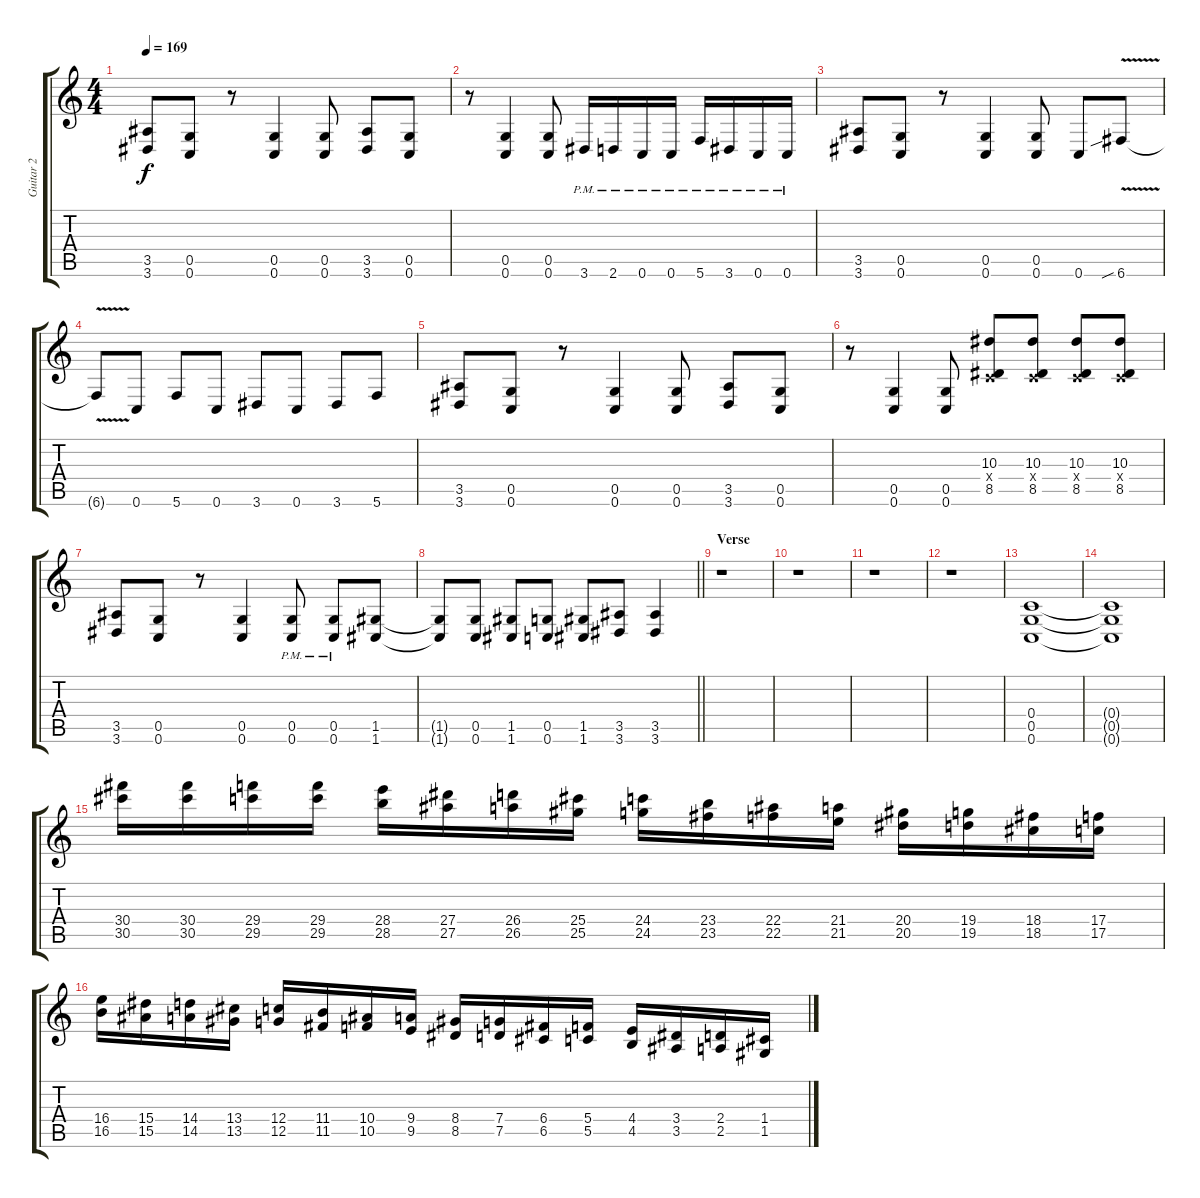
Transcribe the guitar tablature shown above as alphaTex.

\track ("Guitar 2" "Guitar 2") {instrument distortionguitar}
\staff {score tabs}
\tuning (D4 A3 F3 C3 G2 C2) {hide}
\ts (4 4)
\tempo 169
\clef g2
\ks c
(3.5 3.6).8{dy f} (0.5 0.6).8 r.8 (0.5 0.6).4 (0.5 0.6).8 (3.5 3.6).8 (0.5 0.6).8 |
r.8 (0.5 0.6).4 (0.5 0.6).8 3.6{pm}.16 2.6{pm}.16 0.6{pm}.16 0.6{pm}.16 5.6{pm}.16 3.6{pm}.16 0.6{pm}.16 0.6{pm}.16 |
(3.5 3.6).8 (0.5 0.6).8 r.8 (0.5 0.6).4 (0.5 0.6).8 0.6.8 6.6{v sib}.8 |
6.6{t}.8 0.6.8 5.6.8 0.6.8 3.6.8 0.6.8 3.6.8 5.6.8 |
(3.5 3.6).8 (0.5 0.6).8 r.8 (0.5 0.6).4 (0.5 0.6).8 (3.5 3.6).8 (0.5 0.6).8 |
r.8 (0.5 0.6).4 (0.5 0.6).8 (10.3 0.4{x} 8.5).8 (10.3 0.4{x} 8.5).8 (10.3 0.4{x} 8.5).8 (10.3 0.4{x} 8.5).8 |
(3.5 3.6).8 (0.5 0.6).8 r.8 (0.5 0.6).4 (0.5{pm} 0.6{pm}).8 (0.5{pm} 0.6{pm}).8 (1.5 1.6).8 |
\barLineRight lightlight
(1.5{t} 1.6{t}).8 (0.5 0.6).8 (1.5 1.6).8 (0.5 0.6).8 (1.5 1.6).8 (3.5 3.6).8 (3.5 3.6).4 |
\section ("" "Verse")
r.1 |
r.1 |
r.1 |
r.1 |
(0.4 0.5 0.6).1 |
(0.4{t} 0.5{t} 0.6{t}).1 |
(30.4 30.5).16{instrument guitarharmonics} (30.4 30.5).16 (29.4 29.5).16 (29.4 29.5).16 (28.4 28.5).16 (27.4 27.5).16 (26.4 26.5).16 (25.4 25.5).16 (24.4 24.5).16 (23.4 23.5).16 (22.4 22.5).16 (21.4 21.5).16 (20.4 20.5).16 (19.4 19.5).16 (18.4 18.5).16 (17.4 17.5).16 |
(16.4 16.5).16 (15.4 15.5).16 (14.4 14.5).16 (13.4 13.5).16 (12.4 12.5).16 (11.4 11.5).16 (10.4 10.5).16 (9.4 9.5).16 (8.4 8.5).16 (7.4 7.5).16 (6.4 6.5).16 (5.4 5.5).16 (4.4 4.5).16 (3.4 3.5).16 (2.4 2.5).16 (1.4 1.5).16
